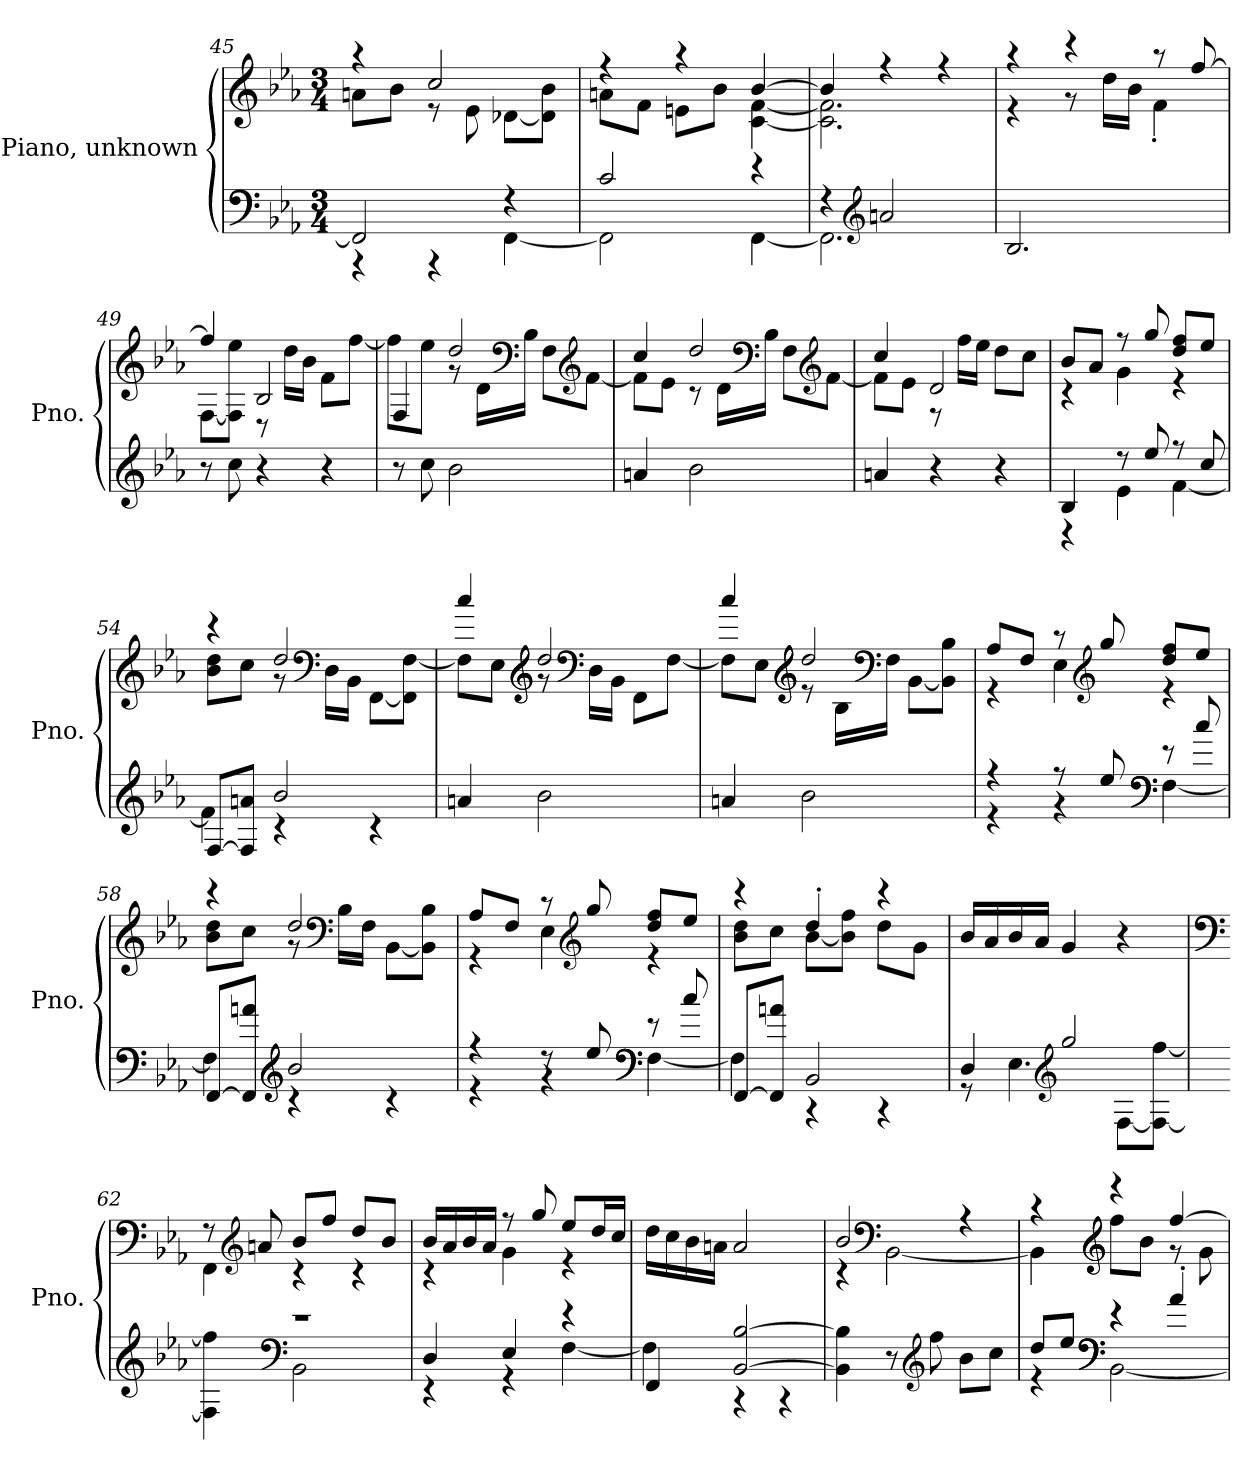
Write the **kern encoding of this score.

**kern	**kern
*part1	*part1
*staff2	*staff1
*I"Piano, unknown	*
*I'Pno.	*
!!LO:LB:g=z
*clefF4	*clefG2
*k[b-e-a-]	*k[b-e-a-]
*M3/4	*M3/4
=45	=45
*^	*^
2FF/]	4r	4r	8an\L
.	.	.	8b-\J
.	4r	2cc/	8r
.	.	.	8e-\
4r	[4FF\	.	[8d-X\L
.	.	.	8d-\] 8b-\J
=46	=46	=46	=46
2c/	2FF\]	4r	8an\L
.	.	.	8f\J
.	.	4r	8en\L
.	.	.	8b-\J
4r	[4FF\	[4b-/	[4c\ [4f\
=47	=47	=47	=47
4r	2.FF\]	4b-/]	2.c\] 2.f\]
*clefG2	*	*	*
2an/	.	4r	.
.	.	4r	.
*v	*v	*	*
=48	=48	=48
2.B-/	4r	4r
.	4r	8r
.	.	16dd\LL
.	.	16b-\JJ
.	8r	4f'\
.	[8ff/	.
=49	=49	=49
8r	4ff/]	[8F\L
8cc\	.	8F\] 8ee-\J
4r	2B-/	8r
.	.	16dd\LL
.	.	16b-\JJ
4r	.	8f\L
.	.	[8ff\J
!!LO:LB:g=z	!!
=50	=50	=50
8r	4F/	8ff\L]
8cc\	.	8ee-\J
2b-\	2dd/	8r
.	.	16d\LL
*	*clefF4	*
.	.	16B-\JJ
.	.	8F\L
*	*clefG2	*
.	.	[8f\J
=51	=51	=51
4an/	4cc/	8f\L]
.	.	8e-\J
2b-\	2dd/	8r
.	.	16d\LL
*	*clefF4	*
.	.	16B-\JJ
.	.	8F\L
*	*clefG2	*
.	.	[8f\J
=52	=52	=52
4an/	4cc/	8f\L]
.	.	8e-\J
4r	2d/	8r
.	.	16ff\LL
.	.	16ee-\JJ
4r	.	8dd\L
.	.	8cc\J
=53	=53	=53
*^	*	*
4B-/	4r	8b-/L	4r
.	.	8a-/J	.
8r	4e-\	8r	4g\
8ee-/	.	8gg/	.
8r	[4f\	8dd/ 8ff/L	4r
8cc/	.	8ee-/J	.
!!LO:LB:g=z	!!
=54	=54	=54	=54
[8F/L	4f\]	4r	8b-\ 8dd\L
8F/] 8an/J	.	.	8cc\J
2b-/	4r	2dd/	8r
*	*	*clefF4	*
.	.	.	16D\LL
.	.	.	16BB-\JJ
.	4r	.	[8FF\L
.	.	.	8FF\] [8F\J
*v	*v	*	*
=55	=55	=55
4an/	4cc/	8F\L]
.	.	8E-\J
*	*clefG2	*
2b-\	2dd/	8r
*	*clefF4	*
.	.	16D\LL
.	.	16BB-\JJ
.	.	8FF\L
.	.	[8F\J
=56	=56	=56
4an/	4cc/	8F\L]
.	.	8E-\J
*	*clefG2	*
2b-\	2dd/	8r
.	.	16B-\LL
*	*clefF4	*
.	.	16F\JJ
.	.	[8BB-\L
.	.	8BB-\] 8B-\J
!!LO:PB:g=z	!!
=57	=57	=57
*^	*	*
4r	4r	8A-/L	4r
.	.	8F/J	.
8r	4r	8r	4E-\
*	*	*clefG2	*
8ee-/	.	8gg/	.
*clefF4	*	*	*
8r	[4F\	8dd/ 8ff/L	4r
8cc/	.	8ee-/J	.
=58	=58	=58	=58
[8FF/L	4F\]	4r	8b-\ 8dd\L
8FF/] 8an/J	.	.	8cc\J
*clefG2	*	*	*
2b-/	4r	2dd/	8r
*	*	*clefF4	*
.	.	.	16B-\LL
.	.	.	16F\JJ
.	4r	.	[8BB-\L
.	.	.	8BB-\] 8B-\J
=59	=59	=59	=59
4r	4r	8A-/L	4r
.	.	8F/J	.
8r	4r	8r	4E-\
*	*	*clefG2	*
8ee-/	.	8gg/	.
*clefF4	*	*	*
8r	[4F\	8dd/ 8ff/L	4r
8cc/	.	8ee-/J	.
=60	=60	=60	=60
[8FF/L	4F\]	4r	8b-\ 8dd\L
8FF/] 8an/J	.	.	8cc\J
2BB-/	4r	4dd'/	[8b-\L
.	.	.	8b-\] 8ff\J
.	4r	4r	8dd\L
.	.	.	8g\J
*	*	*v	*v
!!LO:LB:g=z
=61	=61	=61
4D/	8r	16b-/LL
.	.	16a-/
.	4.E-\	16b-/
.	.	16a-/JJ
*clefG2	*	*
2gg/	.	4g/
.	[8F\L	4r
.	8F\_ [8ff\J	.
=62	=62	=62
*	*	*clefF4
*	*	*^
2.r	4F\] 4ff\]	8r	4FF\
*	*	*clefG2	*
.	.	8an/	.
*clefF4	*	*	*
.	2BB-\	8b-/L	4r
.	.	8ff/J	.
.	.	8dd/L	4r
.	.	8b-/J	.
=63	=63	=63	=63
4D/	4r	16b-/LL	4r
.	.	16a-/	.
.	.	16b-/	.
.	.	16a-/JJ	.
4E-/	4r	8r	4g\
.	.	8gg/	.
4r	[4F\	8ee-/L	4r
.	.	16dd/L	.
.	.	16cc/JJ	.
*	*	*v	*v
=64	=64	=64
4FF/	4F\]	16dd\LL
.	.	16cc\
.	.	16b-\
.	.	16an\JJ
[2BB-/ [2B-/	4r	2a/
.	4r	.
*v	*v	*
!!LO:LB:g=z
=65	=65
*	*^
4BB-\] 4B-\]	2b-/	4r
*	*clefF4	*
8r	.	[2BB-\
*clefG2	*	*
8ff\	.	.
8b-\L	4r	.
8cc\J	.	.
=66	=66	=66
*^	*	*
8dd/L	4r	4r	4BB-\]
8ee-/J	.	.	.
*clefF4	*	*clefG2	*
4r	[2BB-\	4r	8ff\L
.	.	.	8b-\J
4a-'/	.	[4ff/	8r
.	.	.	8g\
*v	*v	*	*
*	*v	*v
=	=
*-	*-
